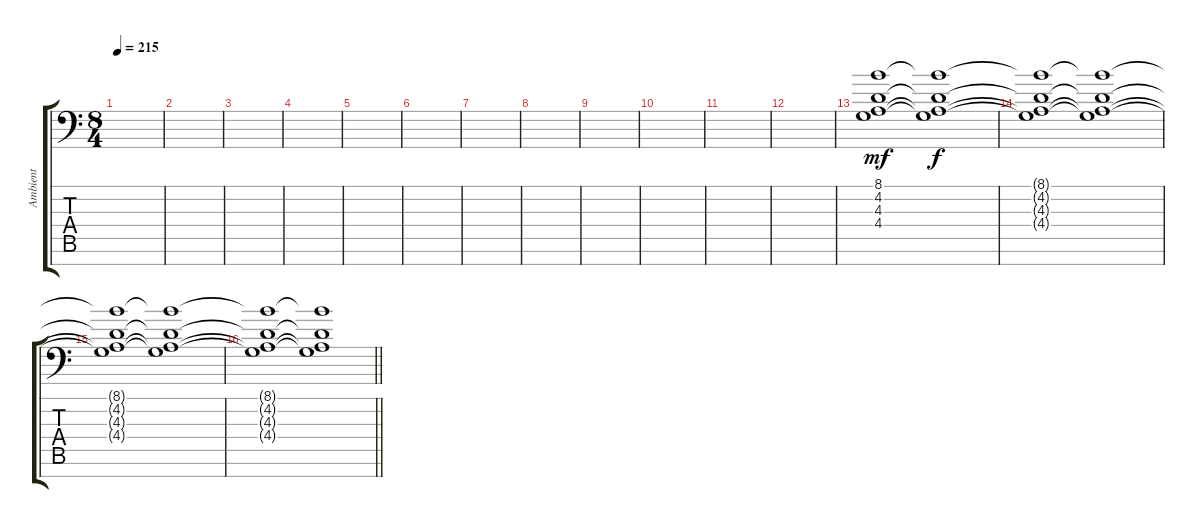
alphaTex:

\track ("Ambient" "Ambient") {instrument applause}
\staff {score tabs}
\tuning (Eb4 Bb3 F3 Eb3 Bb2 F2 Bb1) {hide}
\ts (8 4)
\section ("" "")
\tempo 215
\clef f4
\ks c
|
|
|
|
|
|
|
|
|
|
|
|
(8.1 4.2 4.3 4.4).1{dy mf volume 4} (8.1{t} 4.2{t} 4.3{t} 4.4{t}).1{dy f} |
(8.1{t} 4.2{t} 4.3{t} 4.4{t}).1 (8.1{t} 4.2{t} 4.3{t} 4.4{t}).1 |
(8.1{t} 4.2{t} 4.3{t} 4.4{t}).1{volume 7} (8.1{t} 4.2{t} 4.3{t} 4.4{t}).1 |
\barLineRight lightlight
(8.1{t} 4.2{t} 4.3{t} 4.4{t}).1 (8.1{t} 4.2{t} 4.3{t} 4.4{t}).1
